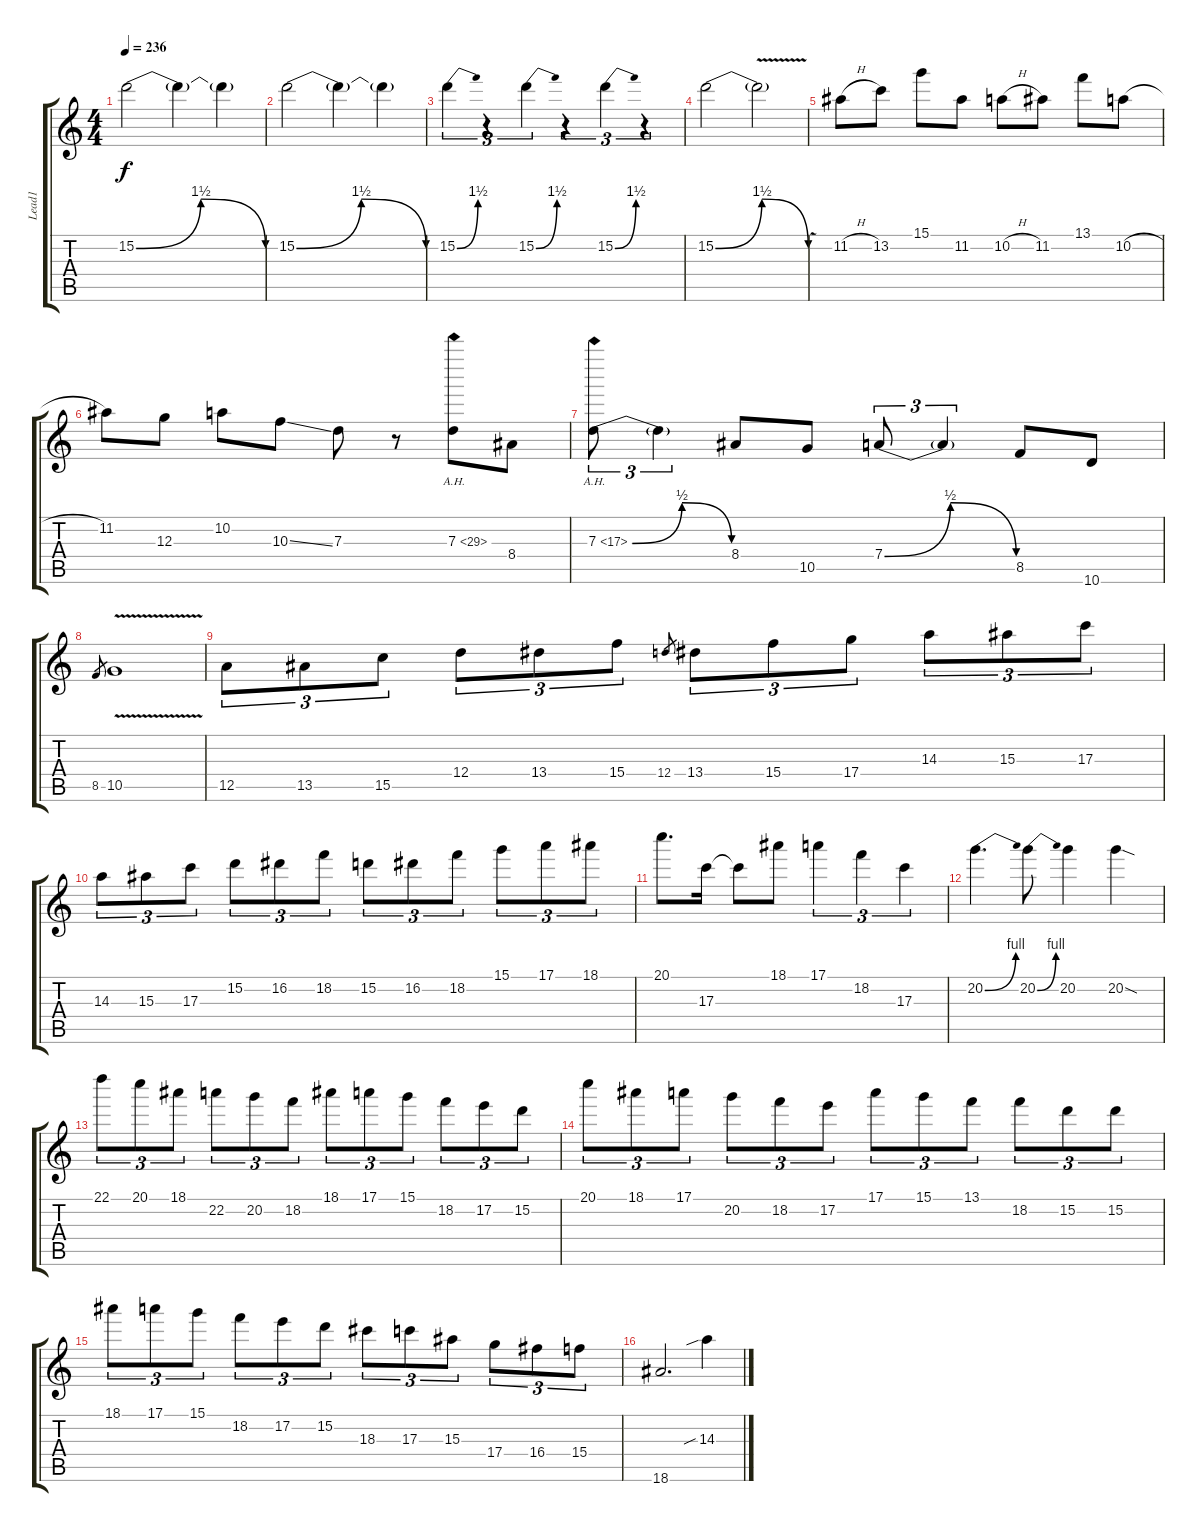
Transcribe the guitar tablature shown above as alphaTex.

\track ("Lead1" "Lead1") {instrument distortionguitar}
\staff {score tabs}
\tuning (E4 B3 G3 D3 A2 E2) {hide}
\ts (4 4)
\tempo 236
\clef g2
\ks c
15.2{be (bendrelease 0 0 15 6 45 6 60 0)}.2{dy f} 15.2{t}.4 15.2{t}.4 |
15.2{be (bendrelease 0 0 15 6 45 6 60 0)}.2 15.2{t}.4 15.2{t}.4 |
15.2{be (bend 0 0 60 6)}.4{tu (3 2)} r.4{tu (3 2)} 15.2{be (bend 0 0 60 6)}.4{tu (3 2)} r.4{tu (3 2)} 15.2{be (bend 0 0 60 6)}.4{tu (3 2)} r.4{tu (3 2)} |
15.2{be (bendrelease 0 0 15 6 45 6 60 0)}.2 15.2{v t}.2 |
11.2{h}.8 13.2.8 15.1.8 11.2.8 10.2{h}.8 11.2.8 13.1.8 10.2{h}.8 |
11.2.8 12.3.8 10.2.8 10.3{ss}.8 7.3.8 r.8 7.3{ah 22}.8 8.4.8 |
7.3{be (bendrelease 0 0 15 2 46 2 60 0) ah 10}.8{tu (3 2)} 7.3{t}.4{tu (3 2)} 8.4.8 10.5.8 7.4{be (bendrelease 0 0 15 2 45 2 60 0)}.8{tu (3 2)} 7.4{t}.4{tu (3 2)} 8.5.8 10.6.8 |
8.5.8{gr} 10.5{v}.1 |
12.5.8{tu (3 2)} 13.5.8{tu (3 2)} 15.5.8{tu (3 2)} 12.4.8{tu (3 2)} 13.4.8{tu (3 2)} 15.4.8{tu (3 2)} 12.4.8{gr} 13.4.8{tu (3 2)} 15.4.8{tu (3 2)} 17.4.8{tu (3 2)} 14.3.8{tu (3 2)} 15.3.8{tu (3 2)} 17.3.8{tu (3 2)} |
14.3.8{tu (3 2)} 15.3.8{tu (3 2)} 17.3.8{tu (3 2)} 15.2.8{tu (3 2)} 16.2.8{tu (3 2)} 18.2.8{tu (3 2)} 15.2.8{tu (3 2)} 16.2.8{tu (3 2)} 18.2.8{tu (3 2)} 15.1.8{tu (3 2)} 17.1.8{tu (3 2)} 18.1.8{tu (3 2)} |
20.1.8{d} 17.3.16 17.3{t}.8 18.1.8 17.1.4{tu (3 2)} 18.2.4{tu (3 2)} 17.3.4{tu (3 2)} |
20.2{be (bend 0 0 60 4)}.4{d} 20.2{be (bend 0 0 60 4)}.8 20.2.4 20.2{sod}.4 |
22.1.8{tu (3 2)} 20.1.8{tu (3 2)} 18.1.8{tu (3 2)} 22.2.8{tu (3 2)} 20.2.8{tu (3 2)} 18.2.8{tu (3 2)} 18.1.8{tu (3 2)} 17.1.8{tu (3 2)} 15.1.8{tu (3 2)} 18.2.8{tu (3 2)} 17.2.8{tu (3 2)} 15.2.8{tu (3 2)} |
20.1.8{tu (3 2)} 18.1.8{tu (3 2)} 17.1.8{tu (3 2)} 20.2.8{tu (3 2)} 18.2.8{tu (3 2)} 17.2.8{tu (3 2)} 17.1.8{tu (3 2)} 15.1.8{tu (3 2)} 13.1.8{tu (3 2)} 18.2.8{tu (3 2)} 15.2.8{tu (3 2)} 15.2.8{tu (3 2)} |
18.1.8{tu (3 2)} 17.1.8{tu (3 2)} 15.1.8{tu (3 2)} 18.2.8{tu (3 2)} 17.2.8{tu (3 2)} 15.2.8{tu (3 2)} 18.3.8{tu (3 2)} 17.3.8{tu (3 2)} 15.3.8{tu (3 2)} 17.4.8{tu (3 2)} 16.4.8{tu (3 2)} 15.4.8{tu (3 2)} |
18.6.2{d} 14.3{sib}.4
